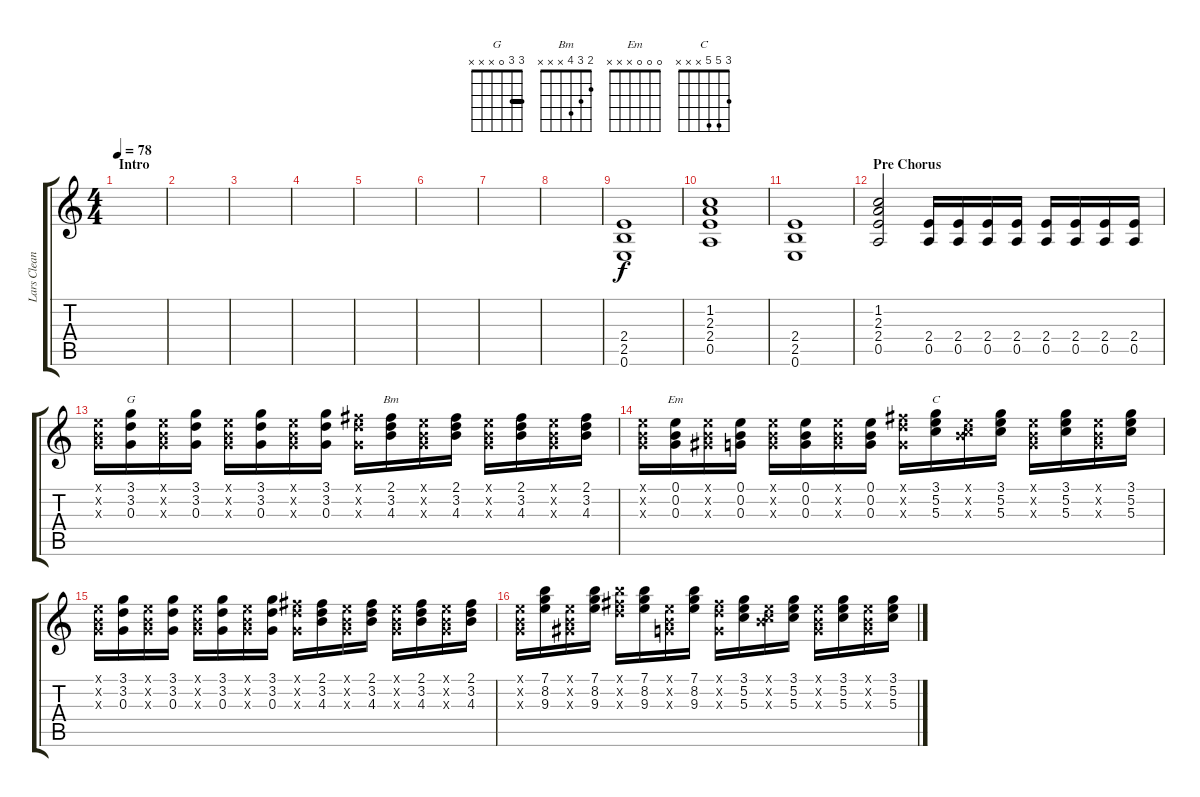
\track ("Lars Clean" "Lars Clean") {instrument electricguitarclean}
\staff {score tabs}
\tuning (E4 B3 G3 D3 A2 E2) {hide}
\chord ("G" 3 3 0 x x x) {barre 3}
\chord ("Bm" 2 3 4 x x x)
\chord ("Em" 0 0 0 x x x)
\chord ("C" 3 5 5 x x x)
\ts (4 4)
\section ("" "Intro")
\tempo 78
\clef g2
\ks c
|
|
|
|
|
|
|
|
(2.4 2.5 0.6).1 |
(1.2 2.3 2.4 0.5).1 |
(2.4 2.5 0.6).1 |
\section ("" "Pre Chorus")
(1.2 2.3 2.4 0.5).2 (2.4 0.5).16 (2.4 0.5).16 (2.4 0.5).16 (2.4 0.5).16 (2.4 0.5).16 (2.4 0.5).16 (2.4 0.5).16 (2.4 0.5).16 |
(0.1{x} 0.2{x} 0.3{x}).16 (3.1 3.2 0.3).16{ch "G"} (0.1{x} 0.2{x} 0.3{x}).16 (3.1 3.2 0.3).16 (0.1{x} 0.2{x} 0.3{x}).16 (3.1 3.2 0.3).16 (0.1{x} 0.2{x} 0.3{x}).16 (3.1 3.2 0.3).16 (2.1{x} 3.2{x} 0.3{x}).16 (2.1 3.2 4.3).16{ch "Bm"} (0.1{x} 0.2{x} 0.3{x}).16 (2.1 3.2 4.3).16 (0.1{x} 0.2{x} 0.3{x}).16 (2.1 3.2 4.3).16 (0.1{x} 0.2{x} 0.3{x}).16 (2.1 3.2 4.3).16 |
(0.1{x} 0.2{x} 0.3{x}).16 (0.1 0.2 0.3).16{ch "Em"} (0.1{x} 0.2{x} 1.3{x}).16 (0.1 0.2 0.3).16 (0.1{x} 0.2{x} 0.3{x}).16 (0.1 0.2 0.3).16 (0.1{x} 0.2{x} 0.3{x}).16 (0.1 0.2 0.3).16 (2.1{x} 3.2{x} 0.3{x}).16 (3.1 5.2 5.3).16{ch "C"} (0.1{x} 0.2{x} 5.3{x}).16 (3.1 5.2 5.3).16 (0.1{x} 0.2{x} 0.3{x}).16 (3.1 5.2 5.3).16 (0.1{x} 0.2{x} 0.3{x}).16 (3.1 5.2 5.3).16 |
(0.1{x} 0.2{x} 0.3{x}).16 (3.1 3.2 0.3).16 (0.1{x} 0.2{x} 0.3{x}).16 (3.1 3.2 0.3).16 (0.1{x} 0.2{x} 0.3{x}).16 (3.1 3.2 0.3).16 (0.1{x} 0.2{x} 0.3{x}).16 (3.1 3.2 0.3).16 (2.1{x} 3.2{x} 0.3{x}).16 (2.1 3.2 4.3).16 (0.1{x} 0.2{x} 0.3{x}).16 (2.1 3.2 4.3).16 (0.1{x} 0.2{x} 0.3{x}).16 (2.1 3.2 4.3).16 (0.1{x} 0.2{x} 0.3{x}).16 (2.1 3.2 4.3).16 |
(0.1{x} 0.2{x} 0.3{x}).16 (7.1 8.2 9.3).16 (0.1{x} 0.2{x} 1.3{x}).16 (7.1 8.2 9.3).16 (7.1{x} 7.2{x} 7.3{x}).16 (7.1 8.2 9.3).16 (0.1{x} 0.2{x} 0.3{x}).16 (7.1 8.2 9.3).16 (2.1{x} 3.2{x} 0.3{x}).16 (3.1 5.2 5.3).16 (0.1{x} 0.2{x} 5.3{x}).16 (3.1 5.2 5.3).16 (0.1{x} 0.2{x} 0.3{x}).16 (3.1 5.2 5.3).16 (0.1{x} 0.2{x} 0.3{x}).16 (3.1 5.2 5.3).16
